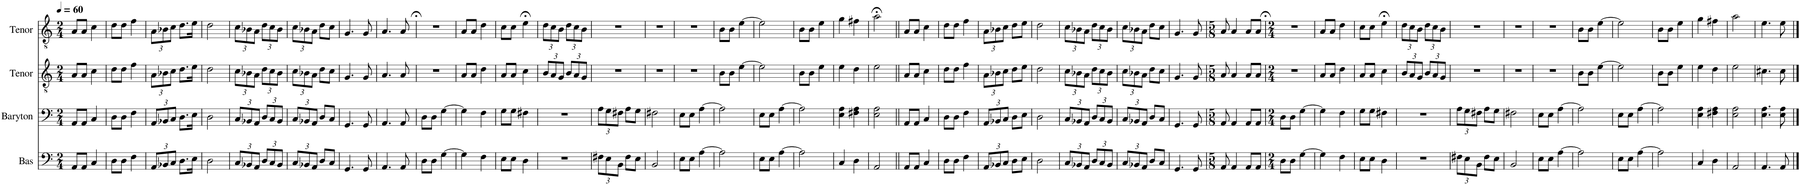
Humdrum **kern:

**kern	**kern	**kern	**kern
*part4	*part3	*part2	*part1
*staff4	*staff3	*staff2	*staff1
*I"Bas	*I"Baryton	*I"Tenor	*I"Tenor
*I'B.	*I'Bar.	*I'T.	*I'T.
*clefF4	*clefF4	*clefGv2	*clefGv2
*k[]	*k[]	*k[]	*k[]
*M2/4	*M2/4	*M2/4	*M2/4
*MM60	*MM60	*MM60	*MM60
=1	=1	=1	=1
8AA/L	8AA/L	8A/L	8A/L
8AA/J	8AA/J	8A/J	8A/J
4C/	4C/	4c\	4c\
=2	=2	=2	=2
8D\L	8D\L	8d\L	8d\L
8D\J	8D\J	8d\J	8d\J
4F\	4F\	4f\	4f\
=3	=3	=3	=3
*Xbrackettup	*Xbrackettup	*Xbrackettup	*Xbrackettup
12AA/L	12AA/L	12A\L	12A\L
12BB-X/	12BB-X/	12B-X\	12B-X\
12C/J	12C/J	12c\J	12c\J
8.D\L	8.D\L	8.d\L	8.d\L
16E\Jk	16E\Jk	16e\Jk	16e\Jk
=4	=4	=4	=4
2D\	2D\	2d\	2d\
=5	=5	=5	=5
12C/L	12C/L	12c\L	12c\L
12BB-X/	12BB-X/	12B-X\	12B-X\
12AA/J	12AA/J	12A\J	12A\J
12D/L	12D/L	12d\L	12d\L
12C/	12C/	12c\	12c\
12BB-/J	12BB-/J	12B-\J	12B-\J
=6	=6	=6	=6
12C/L	12C/L	12c\L	12c\L
12BB-X/	12BB-X/	12B-X\	12B-X\
12AA/J	12AA/J	12A\J	12A\J
8D/L	8D/L	8d\L	8d\L
8C/J	8C/J	8c\J	8c\J
=7	=7	=7	=7
4.GG/	4.GG/	4.G/	4.G/
8GG/	8GG/	8G/	8G/
=8	=8	=8	=8
4.AA/	4.AA/	4.A/	4.A/
8AA/	8AA/	8A/	8A/
=9	=9	=9	=9
8D\L	8D\L	2r	2r
8D\J	8D\J	.	.
[4G\	[4G\	.	.
=10	=10	=10	=10
4G\]	4G\]	8A/L	8A/L
.	.	8A/J	8A/J
4F\	4F\	4d\	4d\
=11	=11	=11	=11
8E\L	8G\L	8A/L	8c\L
8E\J	8G\J	8A/J	8c\J
4D\	4F#X\	4c\	4e;<\
=12	=12	=12	=12
2r	2r	12B/L	12d\L
.	.	12A/	12c\
.	.	12G/J	12B\J
.	.	12B/L	12d\L
.	.	12A/	12c\
.	.	12G/J	12B\J
=13	=13	=13	=13
12F#X\L	12A\L	2r	2r
12E\	12G\	.	.
12BB\J	12F#X\J	.	.
8F#\L	8A\L	.	.
8E\J	8G\J	.	.
=14	=14	=14	=14
2BB/	2F#X\	2r	2r
=15	=15	=15	=15
8E\L	8E\L	2r	2r
8E\J	8E\J	.	.
[4A\	[4A\	.	.
=16	=16	=16	=16
2A\]	2A\]	8B\L	8B\L
.	.	8B\J	8B\J
.	.	[4e\	[4e\
=17	=17	=17	=17
8E\L	8E\L	2e\]	2e\]
8E\J	8E\J	.	.
[4A\	[4A\	.	.
=18	=18	=18	=18
2A\]	2A\]	8B\L	8B\L
.	.	8B\J	8B\J
.	.	4e\	4e\
=19	=19	=19	=19
4C/	4E\ 4A\	4e\	4g\
4D\	4F#X\ 4A\	4d\	4f#X\
=20	=20	=20	=20
2AA/	2E\ 2A\	2e\	2a;<\
=21||	=21||	=21||	=21||
8AA/L	8AA/L	8A/L	8A/L
8AA/J	8AA/J	8A/J	8A/J
4C/	4C/	4c\	4c\
=22	=22	=22	=22
8D\L	8D\L	8d\L	8d\L
8D\J	8D\J	8d\J	8d\J
4F\	4F\	4f\	4f\
=23	=23	=23	=23
12AA/L	12AA/L	12A\L	12A\L
12BB-X/	12BB-X/	12B-X\	12B-X\
12C/J	12C/J	12c\J	12c\J
8D\L	8D\L	8d\L	8d\L
8E\J	8E\J	8e\J	8e\J
=24	=24	=24	=24
2D\	2D\	2d\	2d\
=25	=25	=25	=25
12C/L	12C/L	12c\L	12c\L
12BB-X/	12BB-X/	12B-X\	12B-X\
12AA/J	12AA/J	12A\J	12A\J
12D/L	12D/L	12d\L	12d\L
12C/	12C/	12c\	12c\
12BB-/J	12BB-/J	12B-\J	12B-\J
=26	=26	=26	=26
12C/L	12C/L	12c\L	12c\L
12BB-X/	12BB-X/	12B-X\	12B-X\
12AA/J	12AA/J	12A\J	12A\J
8D/L	8D/L	8d\L	8d\L
8C/J	8C/J	8c\J	8c\J
=27	=27	=27	=27
4.GG/	4.GG/	4.G/	4.G/
8GG/	8GG/	8G/	8G/
=28	=28	=28	=28
*M5/8	*M5/8	*M5/8	*M5/8
8AA/	8AA/	8A/	8A/
4AA/	4AA/	4A/	4A/
8AA/L	8AA/L	8A/L	8A/L
8AA/J	8AA/J	8A/J	8A/J
=29	=29	=29	=29
*M2/4	*M2/4	*M2/4	*M2/4
8D\L	8D\L	2r	2r
8D\J	8D\J	.	.
[4G\	[4G\	.	.
=30	=30	=30	=30
4G\]	4G\]	8A/L	8A/L
.	.	8A/J	8A/J
4F\	4F\	4d\	4d\
=31	=31	=31	=31
8E\L	8G\L	8A/L	8c\L
8E\J	8G\J	8A/J	8c\J
4D\	4F#X\	4c\	4e;<\
=32	=32	=32	=32
2r	2r	12B/L	12d\L
.	.	12A/	12c\
.	.	12G/J	12B\J
.	.	12B/L	12d\L
.	.	12A/	12c\
.	.	12G/J	12B\J
=33	=33	=33	=33
12F#X\L	12A\L	2r	2r
12E\	12G\	.	.
12BB\J	12F#X\J	.	.
8F#\L	8A\L	.	.
8E\J	8G\J	.	.
=34	=34	=34	=34
2BB/	2F#X\	2r	2r
=35	=35	=35	=35
8E\L	8E\L	2r	2r
8E\J	8E\J	.	.
[4A\	[4A\	.	.
=36	=36	=36	=36
2A\]	2A\]	8B\L	8B\L
.	.	8B\J	8B\J
.	.	[4e\	[4e\
=37	=37	=37	=37
8E\L	8E\L	2e\]	2e\]
8E\J	8E\J	.	.
[4A\	[4A\	.	.
=38	=38	=38	=38
2A\]	2A\]	8B\L	8B\L
.	.	8B\J	8B\J
.	.	4e\	4e\
=39	=39	=39	=39
4C/	4E\ 4A\	4e\	4g\
4D\	4F#X\ 4A\	4d\	4f#X\
=40	=40	=40	=40
2AA/	2E\ 2A\	2e\	2a\
=41	=41	=41	=41
4.AA/	4.E\ 4.A\	4.c#X\	4.e\
8AA/	8E\ 8A\	8c#\	8e\
==	==	==	==
*-	*-	*-	*-
